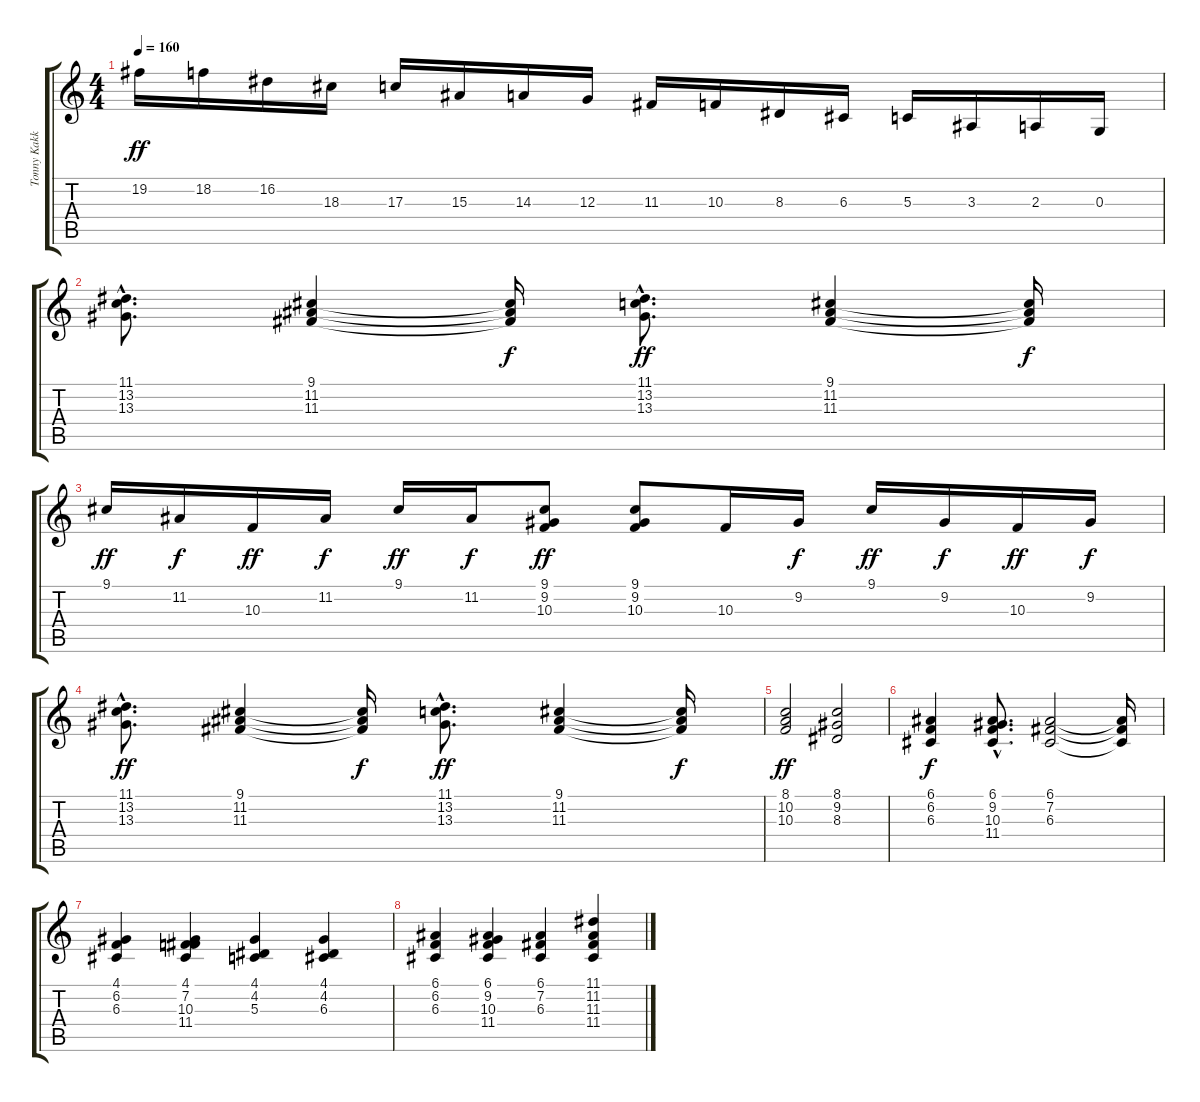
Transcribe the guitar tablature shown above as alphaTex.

\track ("Tonny Kakko" "Tonny Kakk") {instrument harpsichord}
\staff {score tabs}
\tuning (E4 B3 G3 D3 A2 E2) {hide}
\ts (4 4)
\tempo 160
\clef g2
\ks c
19.2.16{dy ff} 18.2.16 16.2.16 18.3.16 17.3.16 15.3.16 14.3.16 12.3.16 11.3.16 10.3.16 8.3.16 6.3.16 5.3.16 3.3.16 2.3.16 0.3.16 |
(11.1{hac} 13.2{hac} 13.3{hac}).8{d} (9.1 11.2 11.3).4 (9.1{t} 11.2{t} 11.3{t}).16{dy f} (11.1{hac} 13.2{hac} 13.3{hac}).8{d dy ff} (9.1 11.2 11.3).4 (9.1{t} 11.2{t} 11.3{t}).16{dy f} |
9.1.16{dy ff} 11.2.16{dy f} 10.3.16{dy ff} 11.2.16{dy f} 9.1.16{dy ff} 11.2.16{dy f} (9.1 9.2 10.3).8{dy ff} (9.1 9.2 10.3).8 10.3.16 9.2.16{dy f} 9.1.16{dy ff} 9.2.16{dy f} 10.3.16{dy ff} 9.2.16{dy f} |
(11.1{hac} 13.2{hac} 13.3{hac}).8{d dy ff} (9.1 11.2 11.3).4 (9.1{t} 11.2{t} 11.3{t}).16{dy f} (11.1{hac} 13.2{hac} 13.3{hac}).8{d dy ff} (9.1 11.2 11.3).4 (9.1{t} 11.2{t} 11.3{t}).16{dy f} |
(8.1 10.2 10.3).2{dy ff} (8.1 9.2 8.3).2 |
(6.1 6.2 6.3).4{dy f} (6.1{hac} 9.2{hac} 10.3{hac} 11.4{hac}).8{d} (6.1 7.2 6.3).2 (6.1{t} 7.2{t} 6.3{t}).16 |
(4.1 6.2 6.3).4 (4.1 7.2 10.3 11.4).4 (4.1 4.2 5.3).4 (4.1 4.2 6.3).4 |
(6.1 6.2 6.3).4 (6.1 9.2 10.3 11.4).4 (6.1 7.2 6.3).4 (11.1 11.2 11.3 11.4).4
